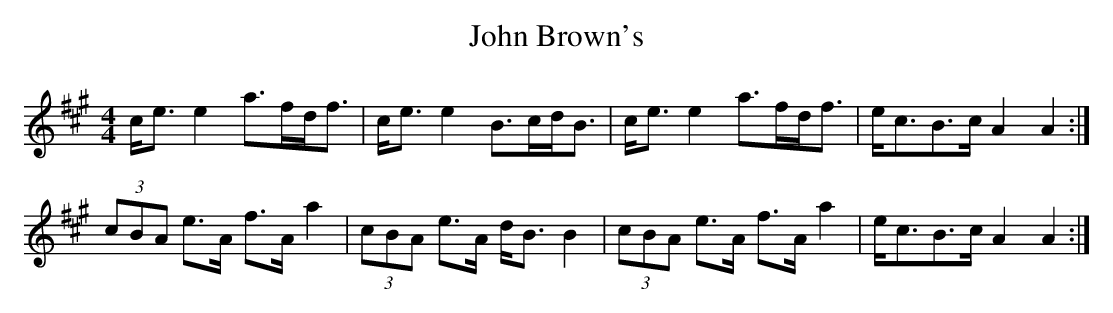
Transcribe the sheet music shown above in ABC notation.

X:1
T:John Brown's
M:4/4
L:1/8
K:A
c<e e2 a>fd<f | c<e e2 B>cd<B | c<e e2 a>fd<f | e<cB>c A2 A2 :|
(3cBA e>A f>A a2 | (3cBA e>A d<B B2 | (3cBA e>A f>A a2 | e<cB>c A2 A2 :|
